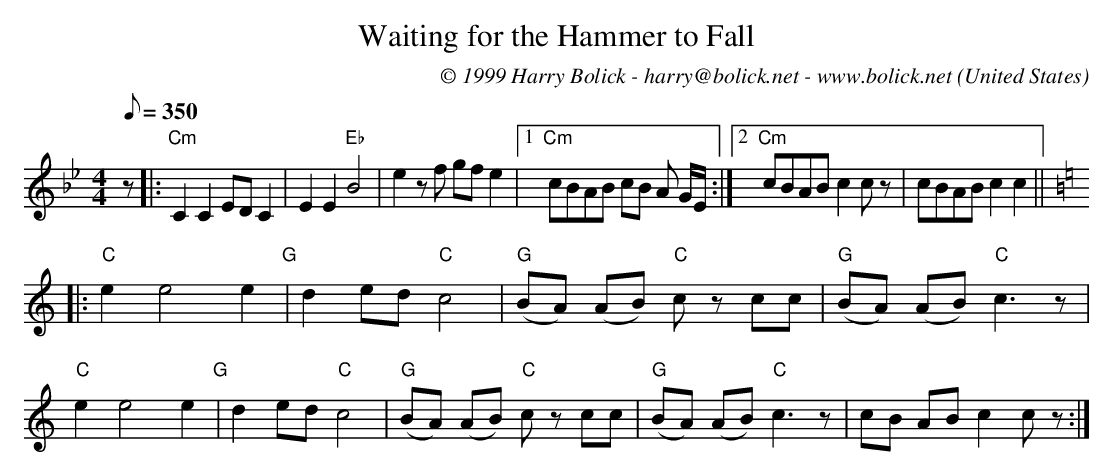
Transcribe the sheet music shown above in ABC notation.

X:1
T:Waiting for the Hammer to Fall
C:© 1999 Harry Bolick - harry@bolick.net - www.bolick.net
O:United States
M:4/4
L:1/8
Q:350
K:Bb
z |: "Cm" C2 C2 ED C2 | E2 E2 "Eb" B4 | e2 z f gf e2 |1 "Cm" cBAB cB A G/2E/2 :|2 "Cm" cBAB c2 c z|cBAB c2 c2 ||
K:C
|: "C" e2 e4 e2 "G"| d2 ed "C" c4 | "G" (BA) (AB) "C" c z cc| "G" (BA) (AB) "C" c3 z |
"C" e2 e4 e2 "G"| d2 ed "C" c4 | "G" (BA) (AB) "C" c z cc| "G" (BA) (AB) "C" c3 z | cB AB c2 c z :|
